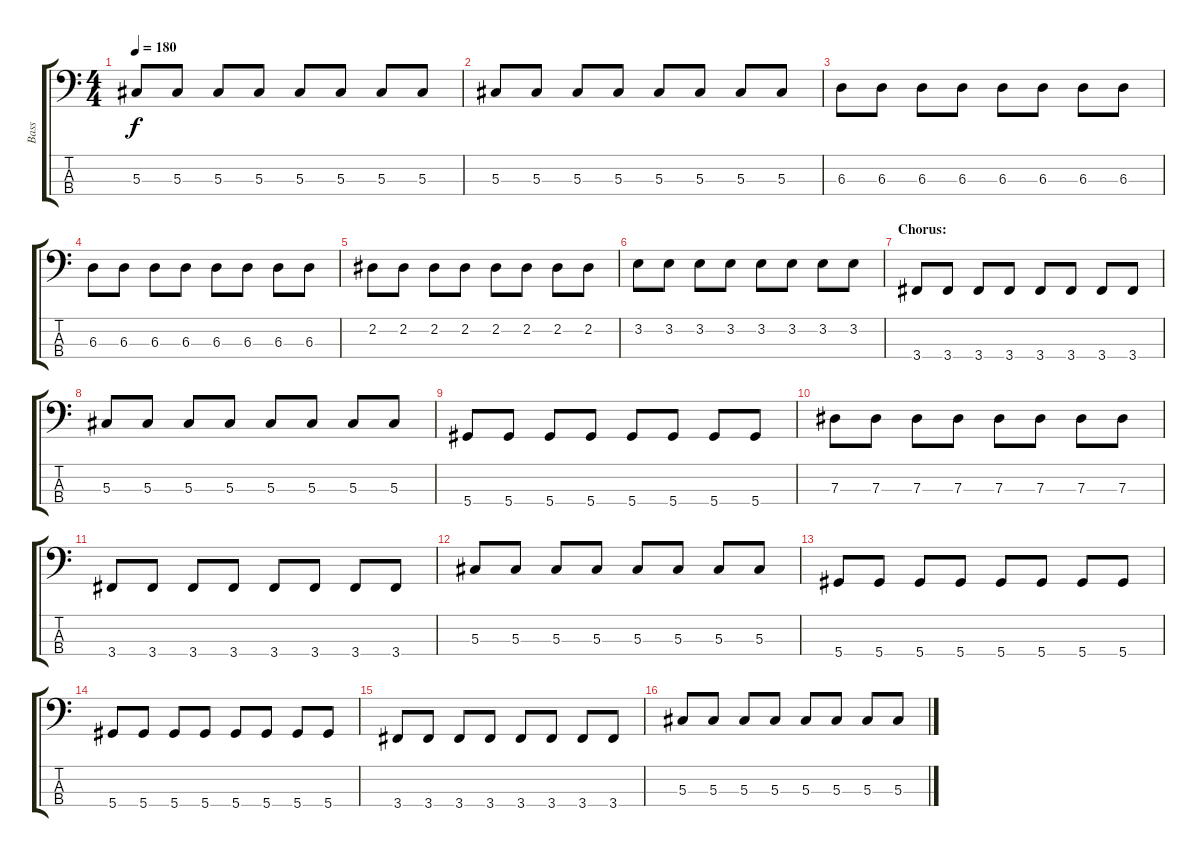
\track ("Bass" "Bass") {instrument electricbassfinger}
\staff {score tabs}
\tuning (Gb2 Db2 Ab1 Eb1) {hide}
\ts (4 4)
\tempo 180
\clef f4
\ks c
5.3.8{dy f} 5.3.8 5.3.8 5.3.8 5.3.8 5.3.8 5.3.8 5.3.8 |
5.3.8 5.3.8 5.3.8 5.3.8 5.3.8 5.3.8 5.3.8 5.3.8 |
6.3.8 6.3.8 6.3.8 6.3.8 6.3.8 6.3.8 6.3.8 6.3.8 |
6.3.8 6.3.8 6.3.8 6.3.8 6.3.8 6.3.8 6.3.8 6.3.8 |
2.2.8 2.2.8 2.2.8 2.2.8 2.2.8 2.2.8 2.2.8 2.2.8 |
3.2.8 3.2.8 3.2.8 3.2.8 3.2.8 3.2.8 3.2.8 3.2.8 |
\section ("" "Chorus:")
3.4.8 3.4.8 3.4.8 3.4.8 3.4.8 3.4.8 3.4.8 3.4.8 |
5.3.8 5.3.8 5.3.8 5.3.8 5.3.8 5.3.8 5.3.8 5.3.8 |
5.4.8 5.4.8 5.4.8 5.4.8 5.4.8 5.4.8 5.4.8 5.4.8 |
7.3.8 7.3.8 7.3.8 7.3.8 7.3.8 7.3.8 7.3.8 7.3.8 |
3.4.8 3.4.8 3.4.8 3.4.8 3.4.8 3.4.8 3.4.8 3.4.8 |
5.3.8 5.3.8 5.3.8 5.3.8 5.3.8 5.3.8 5.3.8 5.3.8 |
5.4.8 5.4.8 5.4.8 5.4.8 5.4.8 5.4.8 5.4.8 5.4.8 |
5.4.8 5.4.8 5.4.8 5.4.8 5.4.8 5.4.8 5.4.8 5.4.8 |
3.4.8 3.4.8 3.4.8 3.4.8 3.4.8 3.4.8 3.4.8 3.4.8 |
5.3.8 5.3.8 5.3.8 5.3.8 5.3.8 5.3.8 5.3.8 5.3.8
